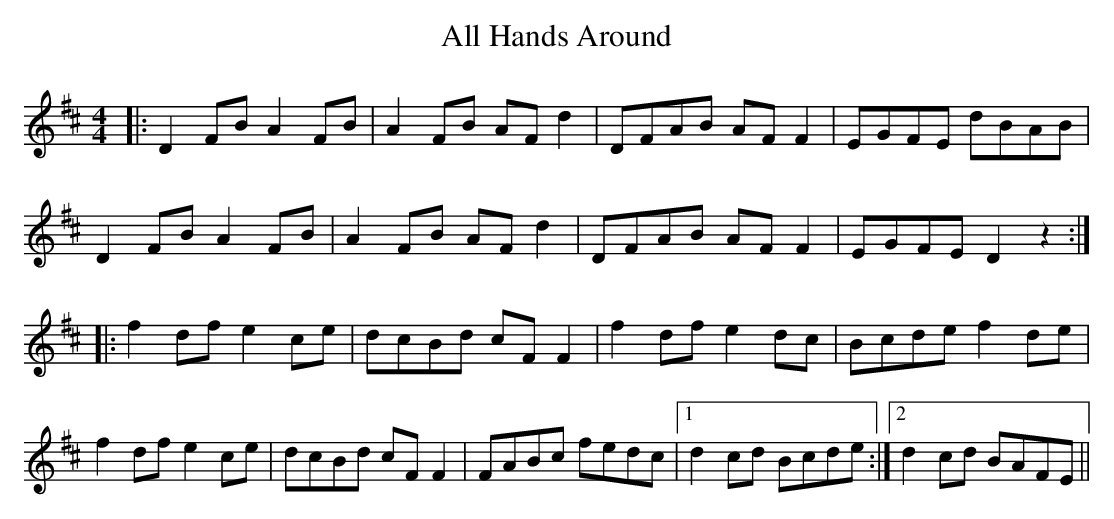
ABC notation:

X:1
T: All Hands Around
M: 4/4
L: 1/8
K: Dmaj
|:D2FB A2FB|A2FB AFd2|DFAB AF F2|EGFE dBAB|
D2FB A2FB|A2FB AFd2|DFAB AF F2|EGFE D2z2:|
|:f2df e2ce|dcBd cFF2|f2df e2dc|Bcde f2de|
f2df e2ce|dcBd cFF2|FABc fedc|1 d2cd Bcde:|2 d2cd BAFE||
